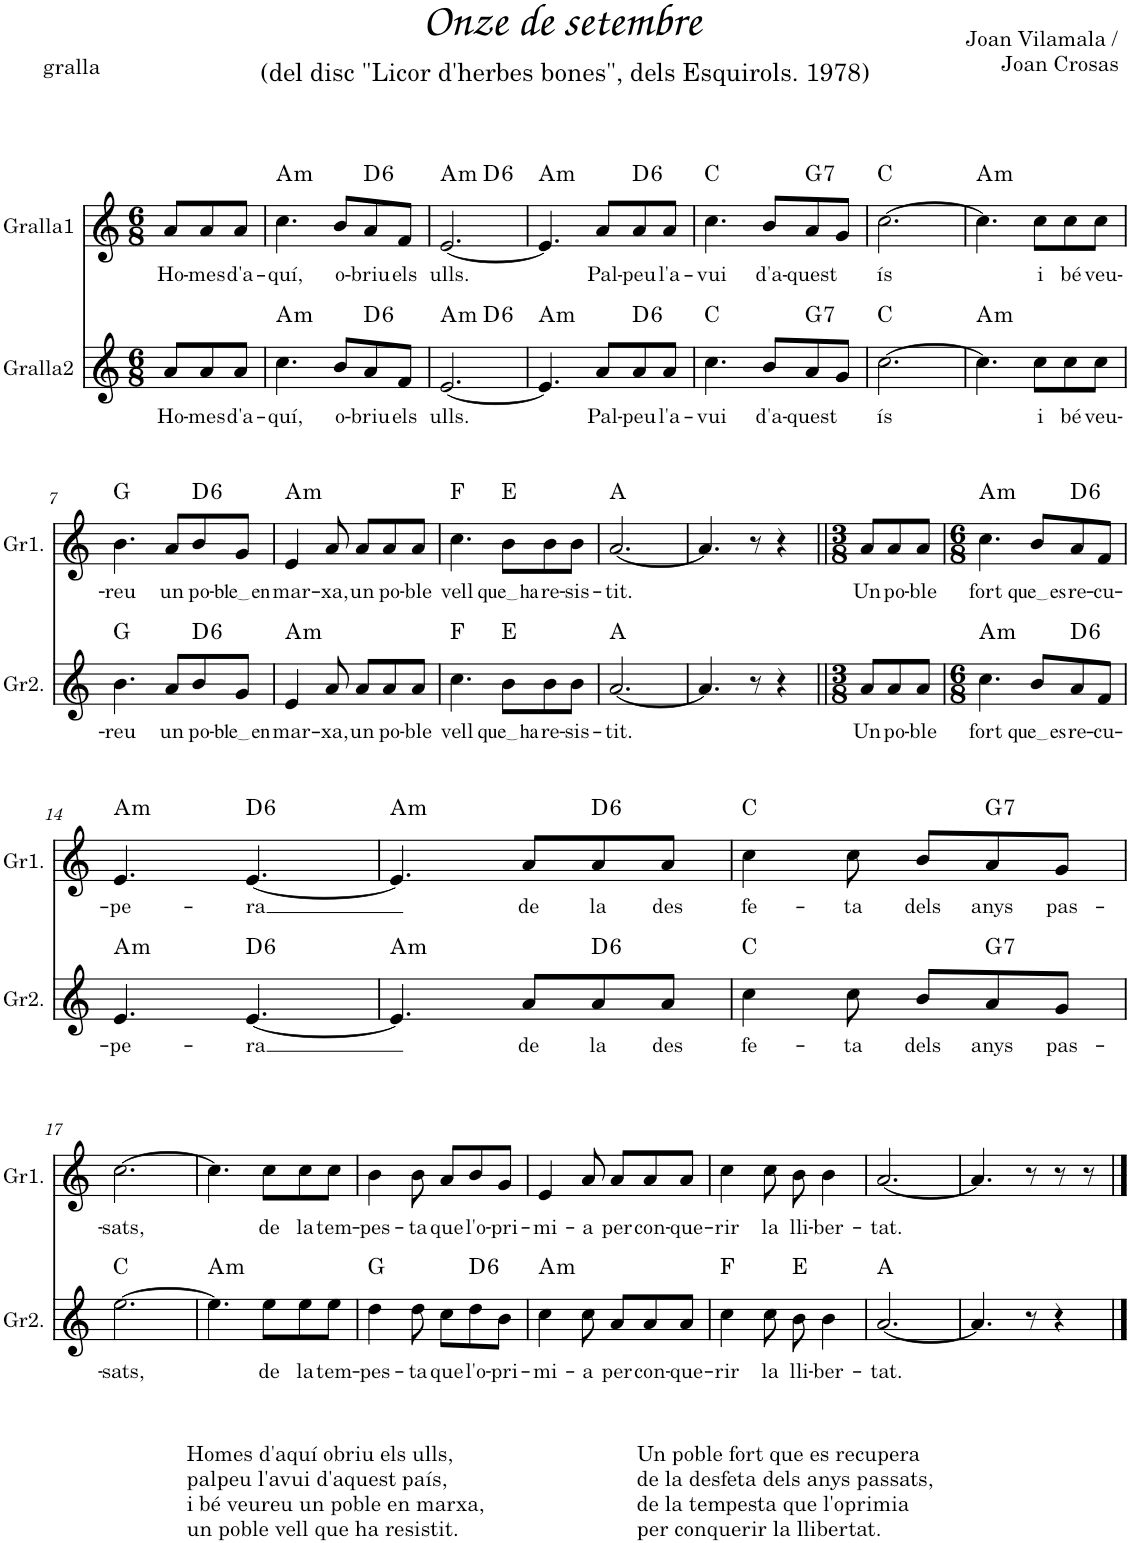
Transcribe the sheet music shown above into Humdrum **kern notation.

**kern	**text	**harte	**kern	**text	**harte
*part2	*part2	*part2	*part1	*part1	*part1
*staff2	*staff2	*	*staff1	*staff1	*
*I"Gralla2	*	*	*I"Gralla1	*	*
*I'Gr2.	*	*	*I'Gr1.	*	*
*clefG2	*	*	*clefG2	*	*
*k[]	*	*	*k[]	*	*
*M6/8	*	*	*M6/8	*	*
=	=	=	=	=	=
!	!LO:LY:b	!	!	!LO:LY:b	!
8a/L	Ho-	.	8a/L	Ho-	.
!	!LO:LY:b	!	!	!LO:LY:b	!
8a/	-mes	.	8a/	-mes	.
!	!LO:LY:b	!	!	!LO:LY:b	!
8a/J	d'a-	.	8a/J	d'a-	.
=1	=1	=1	=1	=1	=1
!	!LO:LY:b	!LO:H:kt=m	!	!LO:LY:b	!LO:H:kt=m
4.cc\	-quí,	A:min	4.cc\	-quí,	A:min
!	!LO:LY:b	!	!	!LO:LY:b	!
8b/L	o-	.	8b/L	o-	.
!	!LO:LY:b	!LO:H:kt=6	!	!LO:LY:b	!LO:H:kt=6
8a/	-briu	D:maj6	8a/	-briu	D:maj6
!	!LO:LY:b	!	!	!LO:LY:b	!
8fn/J	els	.	8fn/J	els	.
=2	=2	=2	=2	=2	=2
!	!LO:LY:b	!LO:H:kt=m	!	!LO:LY:b	!LO:H:kt=m
*^	*	*	*^	*	*
[2.e/	4.ryy	ulls.	A:min	[2.e/	4.ryy	ulls.	A:min
!	!	!	!LO:H:kt=6	!	!	!	!LO:H:kt=6
.	4.ryy	.	D:maj6	.	4.ryy	.	D:maj6
=3	=3	=3	=3	=3	=3	=3	=3
!	!	!	!LO:H:kt=m	!	!	!	!LO:H:kt=m
*v	*v	*	*	*	*	*	*
*	*	*	*v	*v	*	*
4.e/]	.	A:min	4.e/]	.	A:min
!	!LO:LY:b	!	!	!LO:LY:b	!
8a/L	Pal-	.	8a/L	Pal-	.
!	!LO:LY:b	!LO:H:kt=6	!	!LO:LY:b	!LO:H:kt=6
8a/	-peu	D:maj6	8a/	-peu	D:maj6
!	!LO:LY:b	!	!	!LO:LY:b	!
8a/J	l'a-	.	8a/J	l'a-	.
=4	=4	=4	=4	=4	=4
!	!LO:LY:b	!	!	!LO:LY:b	!
4.cc\	-vui	C:maj	4.cc\	-vui	C:maj
!	!LO:LY:b	!	!	!LO:LY:b	!
8b/L	d'a-	.	8b/L	d'a-	.
!	!LO:LY:b	!LO:H:kt=7	!	!LO:LY:b	!LO:H:kt=7
8a/	-quest	G:7	8a/	-quest	G:7
8g/J	.	.	8g/J	.	.
=5	=5	=5	=5	=5	=5
!	!LO:LY:b	!	!	!LO:LY:b	!
[2.cc\	-ís	C:maj	[2.cc\	-ís	C:maj
=6	=6	=6	=6	=6	=6
!	!	!LO:H:kt=m	!	!	!LO:H:kt=m
4.cc\]	.	A:min	4.cc\]	.	A:min
!	!LO:LY:b	!	!	!LO:LY:b	!
8cc\L	i	.	8cc\L	i	.
!	!LO:LY:b	!	!	!LO:LY:b	!
8cc\	bé	.	8cc\	bé	.
!	!LO:LY:b	!	!	!LO:LY:b	!
8cc\J	veu-	.	8cc\J	veu-	.
!!LO:LB:g=z
=7	=7	=7	=7	=7	=7
!	!LO:LY:b	!	!	!LO:LY:b	!
4.b\	-reu	G:maj	4.b\	-reu	G:maj
!	!LO:LY:b	!	!	!LO:LY:b	!
8a/L	un	.	8a/L	un	.
!	!LO:LY:b	!LO:H:kt=6	!	!LO:LY:b	!LO:H:kt=6
8b/	po-	D:maj6	8b/	po-	D:maj6
!	!LO:LY:b	!	!	!LO:LY:b	!
8g/J	ble en	.	8g/J	ble en	.
=8	=8	=8	=8	=8	=8
!	!LO:LY:b	!LO:H:kt=m	!	!LO:LY:b	!LO:H:kt=m
4e/	mar-	A:min	4e/	mar-	A:min
!	!LO:LY:b	!	!	!LO:LY:b	!
8a/	-xa,	.	8a/	-xa,	.
!	!LO:LY:b	!	!	!LO:LY:b	!
8a/L	un	.	8a/L	un	.
!	!LO:LY:b	!	!	!LO:LY:b	!
8a/	po-	.	8a/	po-	.
!	!LO:LY:b	!	!	!LO:LY:b	!
8a/J	-ble	.	8a/J	-ble	.
=9	=9	=9	=9	=9	=9
!	!LO:LY:b	!	!	!LO:LY:b	!
4.cc\	vell	F:maj	4.cc\	vell	F:maj
!	!LO:LY:b	!	!	!LO:LY:b	!
8b\L	que ha	E:maj	8b\L	que ha	E:maj
!	!LO:LY:b	!	!	!LO:LY:b	!
8b\	re-	.	8b\	re-	.
!	!LO:LY:b	!	!	!LO:LY:b	!
8b\J	-sis-	.	8b\J	-sis-	.
=10	=10	=10	=10	=10	=10
!	!LO:LY:b	!	!	!LO:LY:b	!
[2.a/	-tit.	A:maj	[2.a/	-tit.	A:maj
=11	=11	=11	=11	=11	=11
4.a/]	.	.	4.a/]	.	.
8r	.	.	8r	.	.
4r	.	.	4r	.	.
=12||	=12||	=12||	=12||	=12||	=12||
*M3/8	*	*	*M3/8	*	*
!	!LO:LY:b	!	!	!LO:LY:b	!
8a/L	Un	.	8a/L	Un	.
!	!LO:LY:b	!	!	!LO:LY:b	!
8a/	po-	.	8a/	po-	.
!	!LO:LY:b	!	!	!LO:LY:b	!
8a/J	-ble	.	8a/J	-ble	.
=13	=13	=13	=13	=13	=13
*M6/8	*	*	*M6/8	*	*
!	!LO:LY:b	!LO:H:kt=m	!	!LO:LY:b	!LO:H:kt=m
4.cc\	fort	A:min	4.cc\	fort	A:min
!	!LO:LY:b	!	!	!LO:LY:b	!
8b/L	que es	.	8b/L	que es	.
!	!LO:LY:b	!LO:H:kt=6	!	!LO:LY:b	!LO:H:kt=6
8a/	re-	D:maj6	8a/	re-	D:maj6
!	!LO:LY:b	!	!	!LO:LY:b	!
8fn/J	-cu-	.	8fn/J	-cu-	.
!!LO:LB:g=z
=14	=14	=14	=14	=14	=14
!	!LO:LY:b	!LO:H:kt=m	!	!LO:LY:b	!LO:H:kt=m
4.e/	-pe-	A:min	4.e/	-pe-	A:min
!	!LO:LY:b	!LO:H:kt=6	!	!LO:LY:b	!LO:H:kt=6
[4.e/	ra	D:maj6	[4.e/	ra	D:maj6
=15	=15	=15	=15	=15	=15
!	!	!LO:H:kt=m	!	!	!LO:H:kt=m
4.e/]	.	A:min	4.e/]	.	A:min
!	!LO:LY:b	!	!	!LO:LY:b	!
8a/L	de	.	8a/L	de	.
!	!LO:LY:b	!LO:H:kt=6	!	!LO:LY:b	!LO:H:kt=6
8a/	la	D:maj6	8a/	la	D:maj6
!	!LO:LY:b	!	!	!LO:LY:b	!
8a/J	des	.	8a/J	des	.
=16	=16	=16	=16	=16	=16
!	!LO:LY:b	!	!	!LO:LY:b	!
4cc\	fe-	C:maj	4cc\	fe-	C:maj
!	!LO:LY:b	!	!	!LO:LY:b	!
8cc\	-ta	.	8cc\	-ta	.
!	!LO:LY:b	!	!	!LO:LY:b	!
8b/L	dels	.	8b/L	dels	.
!	!LO:LY:b	!LO:H:kt=7	!	!LO:LY:b	!LO:H:kt=7
8a/	anys	G:7	8a/	anys	G:7
!	!LO:LY:b	!	!	!LO:LY:b	!
8g/J	pas-	.	8g/J	pas-	.
!!LO:LB:g=z
=17	=17	=17	=17	=17	=17
!	!LO:LY:b	!	!	!LO:LY:b	!
[2.ee\	-sats,	C:maj	[2.cc\	-sats,	.
=18	=18	=18	=18	=18	=18
!	!	!LO:H:kt=m	!	!	!
4.ee\]	.	A:min	4.cc\]	.	.
!	!LO:LY:b	!	!	!LO:LY:b	!
8ee\L	de	.	8cc\L	de	.
!	!LO:LY:b	!	!	!LO:LY:b	!
8ee\	la	.	8cc\	la	.
!	!LO:LY:b	!	!	!LO:LY:b	!
8ee\J	tem-	.	8cc\J	tem-	.
=19	=19	=19	=19	=19	=19
!	!LO:LY:b	!	!	!LO:LY:b	!
4dd\	-pes-	G:maj	4b\	-pes-	.
!	!LO:LY:b	!	!	!LO:LY:b	!
8dd\	-ta	.	8b\	-ta	.
!	!LO:LY:b	!	!	!LO:LY:b	!
8cc\L	que	.	8a/L	que	.
!	!LO:LY:b	!LO:H:kt=6	!	!LO:LY:b	!
8dd\	l'o-	D:maj6	8b/	l'o-	.
!	!LO:LY:b	!	!	!LO:LY:b	!
8b\J	-pri-	.	8g/J	-pri-	.
=20	=20	=20	=20	=20	=20
!	!LO:LY:b	!LO:H:kt=m	!	!LO:LY:b	!
4cc\	-mi-	A:min	4e/	-mi-	.
!	!LO:LY:b	!	!	!LO:LY:b	!
8cc\	-a	.	8a/	-a	.
!	!LO:LY:b	!	!	!LO:LY:b	!
8a/L	per	.	8a/L	per	.
!	!LO:LY:b	!	!	!LO:LY:b	!
8a/	con-	.	8a/	con-	.
!	!LO:LY:b	!	!	!LO:LY:b	!
8a/J	-que-	.	8a/J	-que-	.
=21	=21	=21	=21	=21	=21
!	!LO:LY:b	!	!	!LO:LY:b	!
4cc\	-rir	F:maj	4cc\	-rir	.
!	!LO:LY:b	!	!	!LO:LY:b	!
8cc\	la	.	8cc\	la	.
!	!LO:LY:b	!	!	!LO:LY:b	!
8b\	lli-	E:maj	8b\	lli-	.
!	!LO:LY:b	!	!	!LO:LY:b	!
4b\	-ber-	.	4b\	-ber-	.
=22	=22	=22	=22	=22	=22
!	!LO:LY:b	!	!	!LO:LY:b	!
[2.a/	-tat.	A:maj	[2.a/	-tat.	.
=23	=23	=23	=23	=23	=23
4.a/]	.	.	4.a/]	.	.
8r	.	.	8r	.	.
4r	.	.	8r	.	.
.	.	.	8r	.	.
==	==	==	==	==	==
*-	*-	*-	*-	*-	*-
